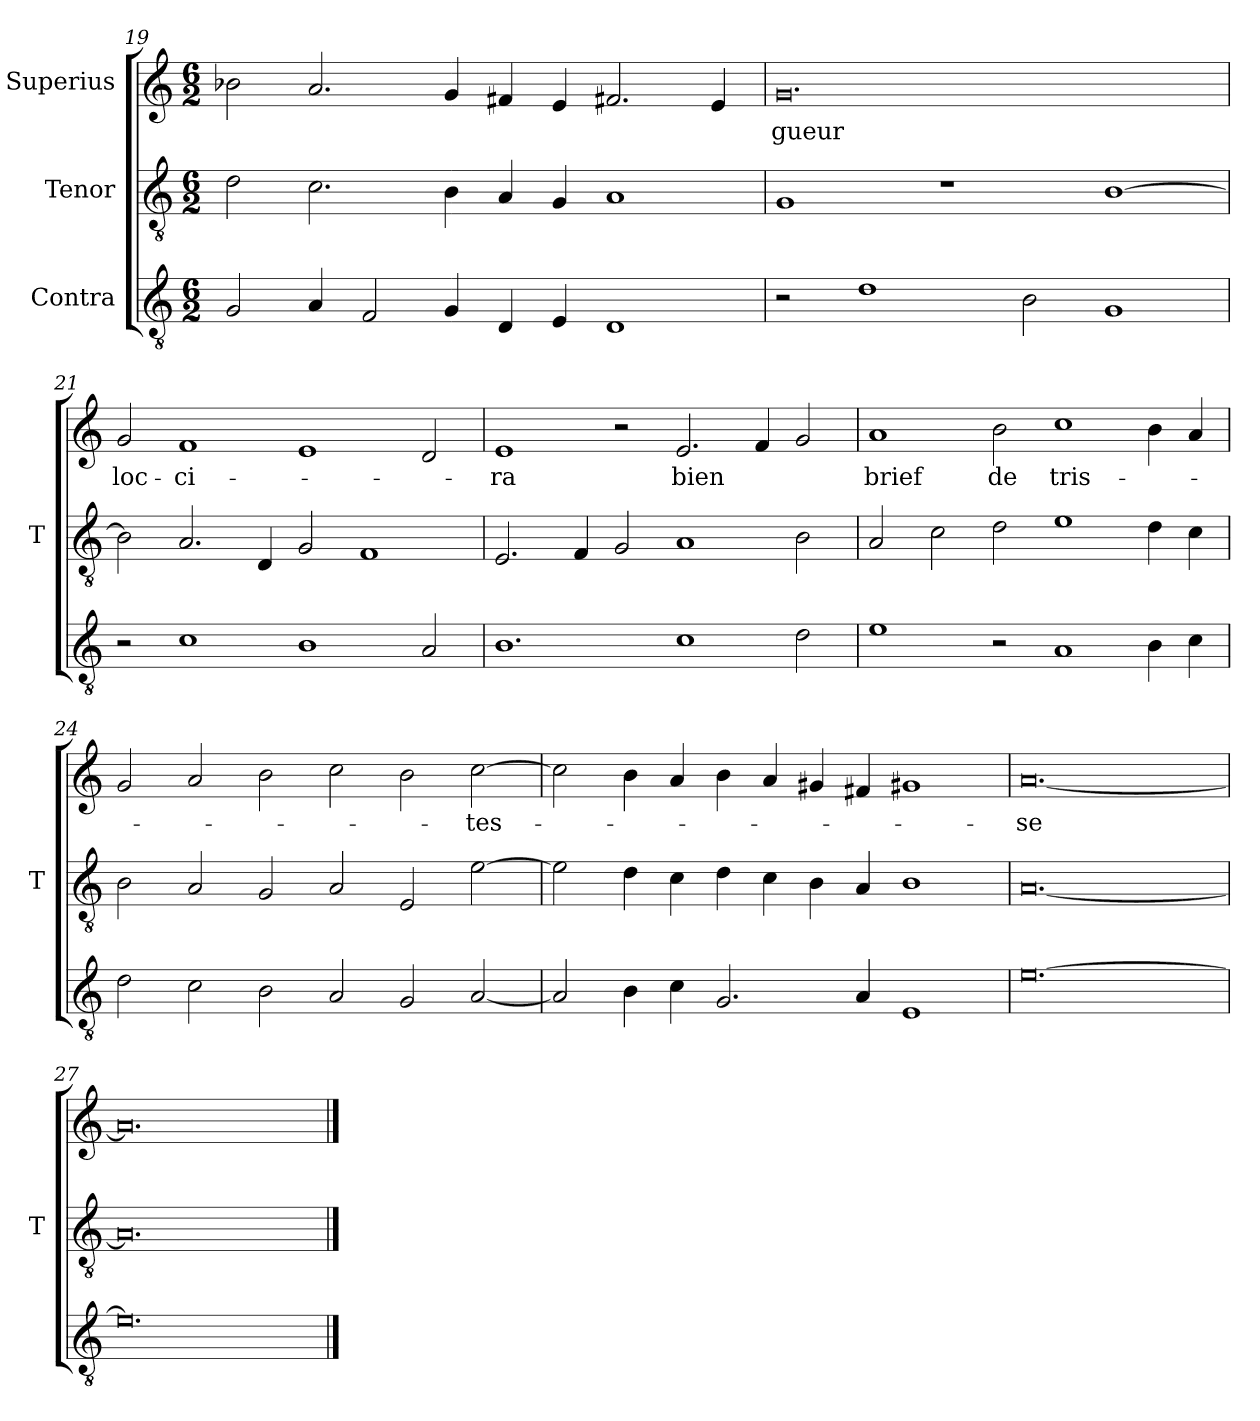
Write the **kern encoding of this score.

**kern	**kern	**kern	**text
*part3	*part2	*part1	*part1
*staff3	*staff2	*staff1	*staff1
*I"Contra	*I"Tenor	*I"Superius	*
*	*I'T	*	*
*clefGv2	*clefGv2	*clefG2	*
*M6/2	*M6/2	*M6/2	*
=19	=19	=19	=19
2G	2d	2b-X	.
4A	2.c	2.a	.
2F	.	.	.
4G	4B	4g	.
4D	4A	4f#X	.
4E	4G	4e	.
1D	1A	2.f#X	.
.	.	4e	.
=20	=20	=20	=20
2r	1G	0.g	-gueur
1d	.	.	.
.	1r	.	.
2B	.	.	.
1G	[1B	.	.
=21	=21	=21	=21
2r	2B]	2g	loc-
1c	2.A	1f	-ci-
.	4D	.	.
1B	2G	1e	.
.	1F	.	.
2A	.	2d	.
=22	=22	=22	=22
1.B	2.E	1e	-ra
.	4F	.	.
.	2G	2r	.
1c	1A	2.e	-bien
.	.	4f	.
2d	2B	2g	.
=23	=23	=23	=23
1e	2A	1a	-brief
.	2c	.	.
2r	2d	2b	-de
1A	1e	1cc	tris-
4B	4d	4b	.
4c	4c	4a	.
=24	=24	=24	=24
2d	2B	2g	.
2c	2A	2a	.
2B	2G	2b	.
2A	2A	2cc	.
2G	2E	2b	.
[2A	[2e	[2cc	-tes-
=25	=25	=25	=25
2A]	2e]	2cc]	.
4B	4d	4b	.
4c	4c	4a	.
2.G	4d	4b	.
.	4c	4a	.
.	4B	4g#X	.
4A	4A	4f#X	.
1E	1B	1g#X	.
=26	=26	=26	=26
[0.e	[0.A	[0.a	-se
=27	=27	=27	=27
0.e]	0.A]	0.a]	.
==	==	==	==
*-	*-	*-	*-
